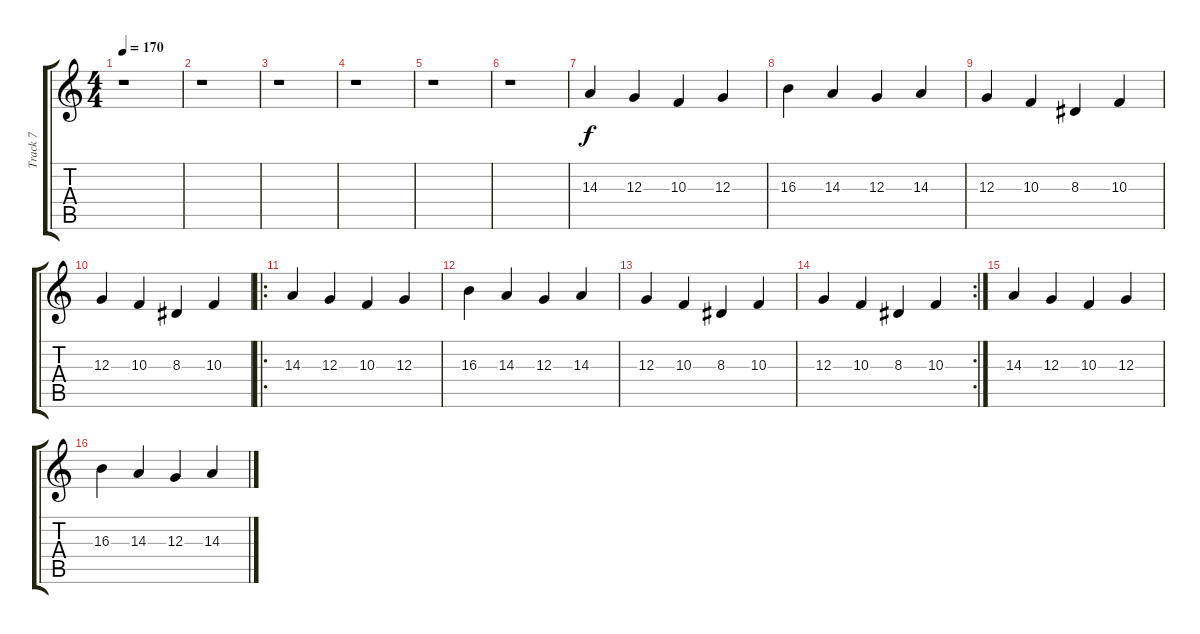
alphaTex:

\track ("Track 7" "Track 7") {instrument pad4choir}
\staff {score tabs}
\tuning (E4 B3 G3 D3 A2 E2) {hide}
\ts (4 4)
\tempo 170
\clef g2
\ks c
r.1{dy f} |
r.1 |
r.1 |
r.1 |
r.1 |
r.1 |
14.3.4 12.3.4 10.3.4 12.3.4 |
16.3.4 14.3.4 12.3.4 14.3.4 |
12.3.4 10.3.4 8.3.4 10.3.4 |
12.3.4 10.3.4 8.3.4 10.3.4 |
\ro
14.3.4{volume 16} 12.3.4 10.3.4 12.3.4 |
16.3.4 14.3.4 12.3.4 14.3.4 |
12.3.4 10.3.4 8.3.4 10.3.4 |
\rc 2
12.3.4 10.3.4 8.3.4 10.3.4 |
14.3.4{volume 16} 12.3.4 10.3.4 12.3.4 |
16.3.4 14.3.4 12.3.4 14.3.4
